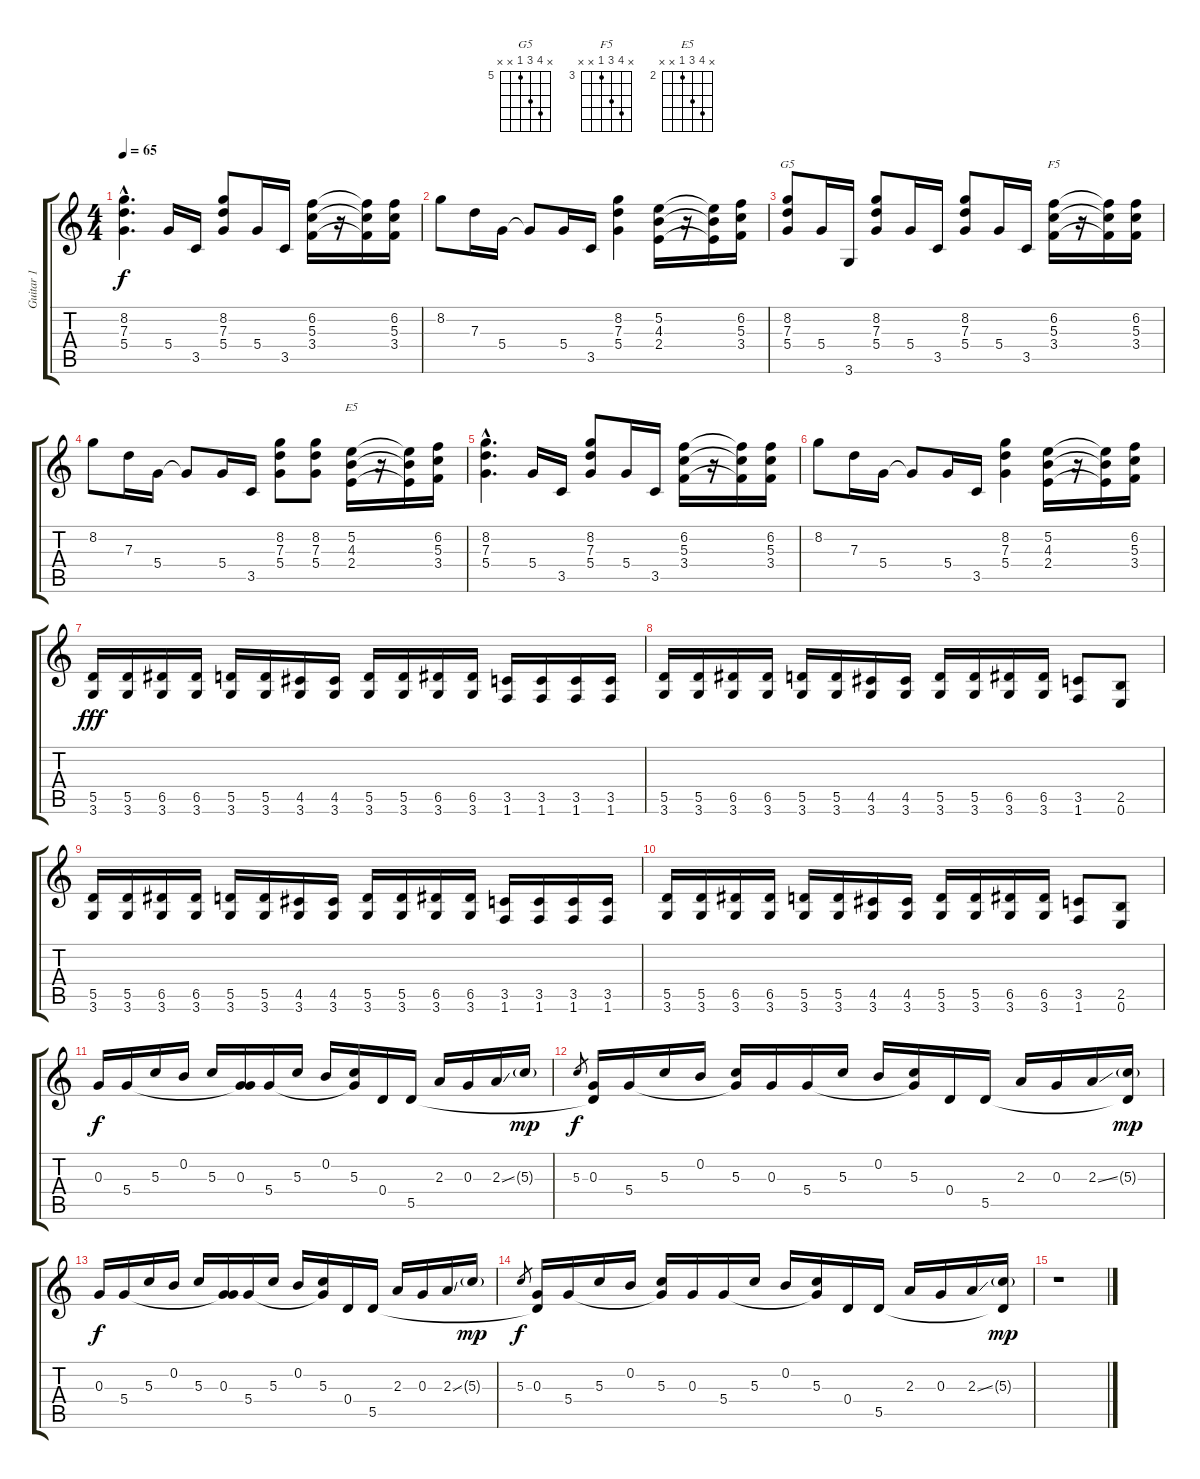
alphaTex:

\track ("Guitar 1" "Guitar 1") {instrument electricguitarclean}
\staff {score tabs}
\tuning (E4 B3 G3 D3 A2 E2) {hide}
\chord ("G5" x 8 7 5 x x) {firstfret 5}
\chord ("F5" x 6 5 3 x x) {firstfret 3}
\chord ("E5" x 5 4 2 x x) {firstfret 2}
\ts (4 4)
\tempo 65
\clef g2
\ks c
(8.2{hac} 7.3{hac} 5.4{hac}).4{d dy f} 5.4.16 3.5.16 (8.2 7.3 5.4).8 5.4.16 3.5.16 (6.2 5.3 3.4).16 r.16 (6.2{t} 5.3{t} 3.4{t}).16 (6.2 5.3 3.4).16 |
8.2.8 7.3.16 5.4.16 5.4{t}.8 5.4.16 3.5.16 (8.2 7.3 5.4).4 (5.2 4.3 2.4).16 r.16 (5.2{t} 4.3{t} 2.4{t}).16 (6.2 5.3 3.4).16 |
(8.2 7.3 5.4).8{ch "G5"} 5.4.16 3.6.16 (8.2 7.3 5.4).8 5.4.16 3.5.16 (8.2 7.3 5.4).8 5.4.16 3.5.16 (6.2 5.3 3.4).16{ch "F5"} r.16 (6.2{t} 5.3{t} 3.4{t}).16 (6.2 5.3 3.4).16 |
8.2.8 7.3.16 5.4.16 5.4{t}.8 5.4.16 3.5.16 (8.2 7.3 5.4).8 (8.2 7.3 5.4).8 (5.2 4.3 2.4).16{ch "E5"} r.16 (5.2{t} 4.3{t} 2.4{t}).16 (6.2 5.3 3.4).16 |
(8.2{hac} 7.3{hac} 5.4{hac}).4{d} 5.4.16 3.5.16 (8.2 7.3 5.4).8 5.4.16 3.5.16 (6.2 5.3 3.4).16 r.16 (6.2{t} 5.3{t} 3.4{t}).16 (6.2 5.3 3.4).16 |
8.2.8 7.3.16 5.4.16 5.4{t}.8 5.4.16 3.5.16 (8.2 7.3 5.4).4 (5.2 4.3 2.4).16 r.16 (5.2{t} 4.3{t} 2.4{t}).16 (6.2 5.3 3.4).16 |
(5.5 3.6).16{dy fff instrument distortionguitar} (5.5 3.6).16 (6.5 3.6).16 (6.5 3.6).16 (5.5 3.6).16 (5.5 3.6).16 (4.5 3.6).16 (4.5 3.6).16 (5.5 3.6).16 (5.5 3.6).16 (6.5 3.6).16 (6.5 3.6).16 (3.5 1.6).16 (3.5 1.6).16 (3.5 1.6).16 (3.5 1.6).16 |
(5.5 3.6).16 (5.5 3.6).16 (6.5 3.6).16 (6.5 3.6).16 (5.5 3.6).16 (5.5 3.6).16 (4.5 3.6).16 (4.5 3.6).16 (5.5 3.6).16 (5.5 3.6).16 (6.5 3.6).16 (6.5 3.6).16 (3.5 1.6).8 (2.5 0.6).8 |
(5.5 3.6).16 (5.5 3.6).16 (6.5 3.6).16 (6.5 3.6).16 (5.5 3.6).16 (5.5 3.6).16 (4.5 3.6).16 (4.5 3.6).16 (5.5 3.6).16 (5.5 3.6).16 (6.5 3.6).16 (6.5 3.6).16 (3.5 1.6).16 (3.5 1.6).16 (3.5 1.6).16 (3.5 1.6).16 |
(5.5 3.6).16 (5.5 3.6).16 (6.5 3.6).16 (6.5 3.6).16 (5.5 3.6).16 (5.5 3.6).16 (4.5 3.6).16 (4.5 3.6).16 (5.5 3.6).16 (5.5 3.6).16 (6.5 3.6).16 (6.5 3.6).16 (3.5 1.6).8 (2.5 0.6).8 |
0.3.16{dy f volume 16 balance 8 instrument electricguitarclean} 5.4.16 5.3.16 0.2.16 5.3.16{volume 9} (0.3 5.4{t}).16 5.4.16 5.3.16 0.2.16 (5.3 5.4{t}).16 0.4.16 5.5.16 2.3.16 0.3.16 2.3{ss}.16 5.3{g}.16{dy mp} |
5.3.8{gr dy f} (0.3 5.5{t}).16 5.4.16 5.3.16 0.2.16 (5.3 5.4{t}).16 0.3.16 5.4.16 5.3.16 0.2.16 (5.3 5.4{t}).16 0.4.16 5.5.16 2.3.16 0.3.16 2.3{ss}.16 (5.3{g} 5.5{t}).16{dy mp} |
0.3.16{dy f volume 0} 5.4.16 5.3.16 0.2.16 5.3.16 (0.3 5.4{t}).16 5.4.16 5.3.16 0.2.16 (5.3 5.4{t}).16 0.4.16 5.5.16 2.3.16 0.3.16 2.3{ss}.16 5.3{g}.16{dy mp} |
5.3.8{gr dy f} (0.3 5.5{t}).16 5.4.16 5.3.16 0.2.16 (5.3 5.4{t}).16 0.3.16 5.4.16 5.3.16 0.2.16 (5.3 5.4{t}).16 0.4.16 5.5.16 2.3.16 0.3.16 2.3{ss}.16 (5.3{g} 5.5{t}).16{dy mp} |
r.1
